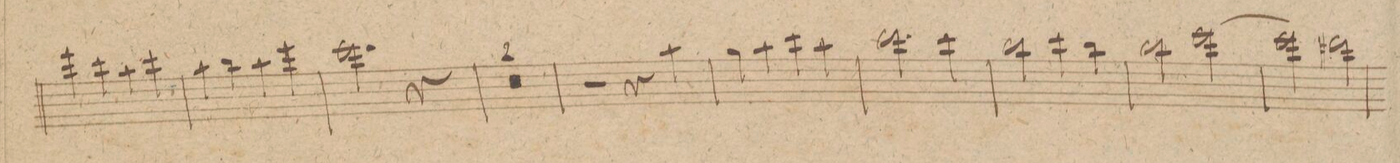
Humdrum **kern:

**kern	**dynam
*I"Violino. 1mo	*
*clefG2	*
*k[f#c#g#]	*
*met(c|)	*
*M2/2	*
4eee\	.
4ccc#\	.
4aa\	.
4ccc#\	.
=265	=265
4aa\	.
4bb\	.
4aa\	.
4eee\	.
=266	=266
2.eee\	.
4r	.
=267	=267
0r	.
=268	=268
=269	=269
2r	.
4r	.
4aa\	.
=270	=270
4gg#\	.
4aa\	.
4ccc#\	.
4aa\	.
=271	=271
2.ddd\	.
4ccc#\	.
=272	=272
2bb\	.
4ccc#\	.
4bb\	.
=273	=273
2bb\	.
[>2eee\	.
=274	=274
2eee\]	.
2ddd#X\	.
=275	=275
*-	*-
